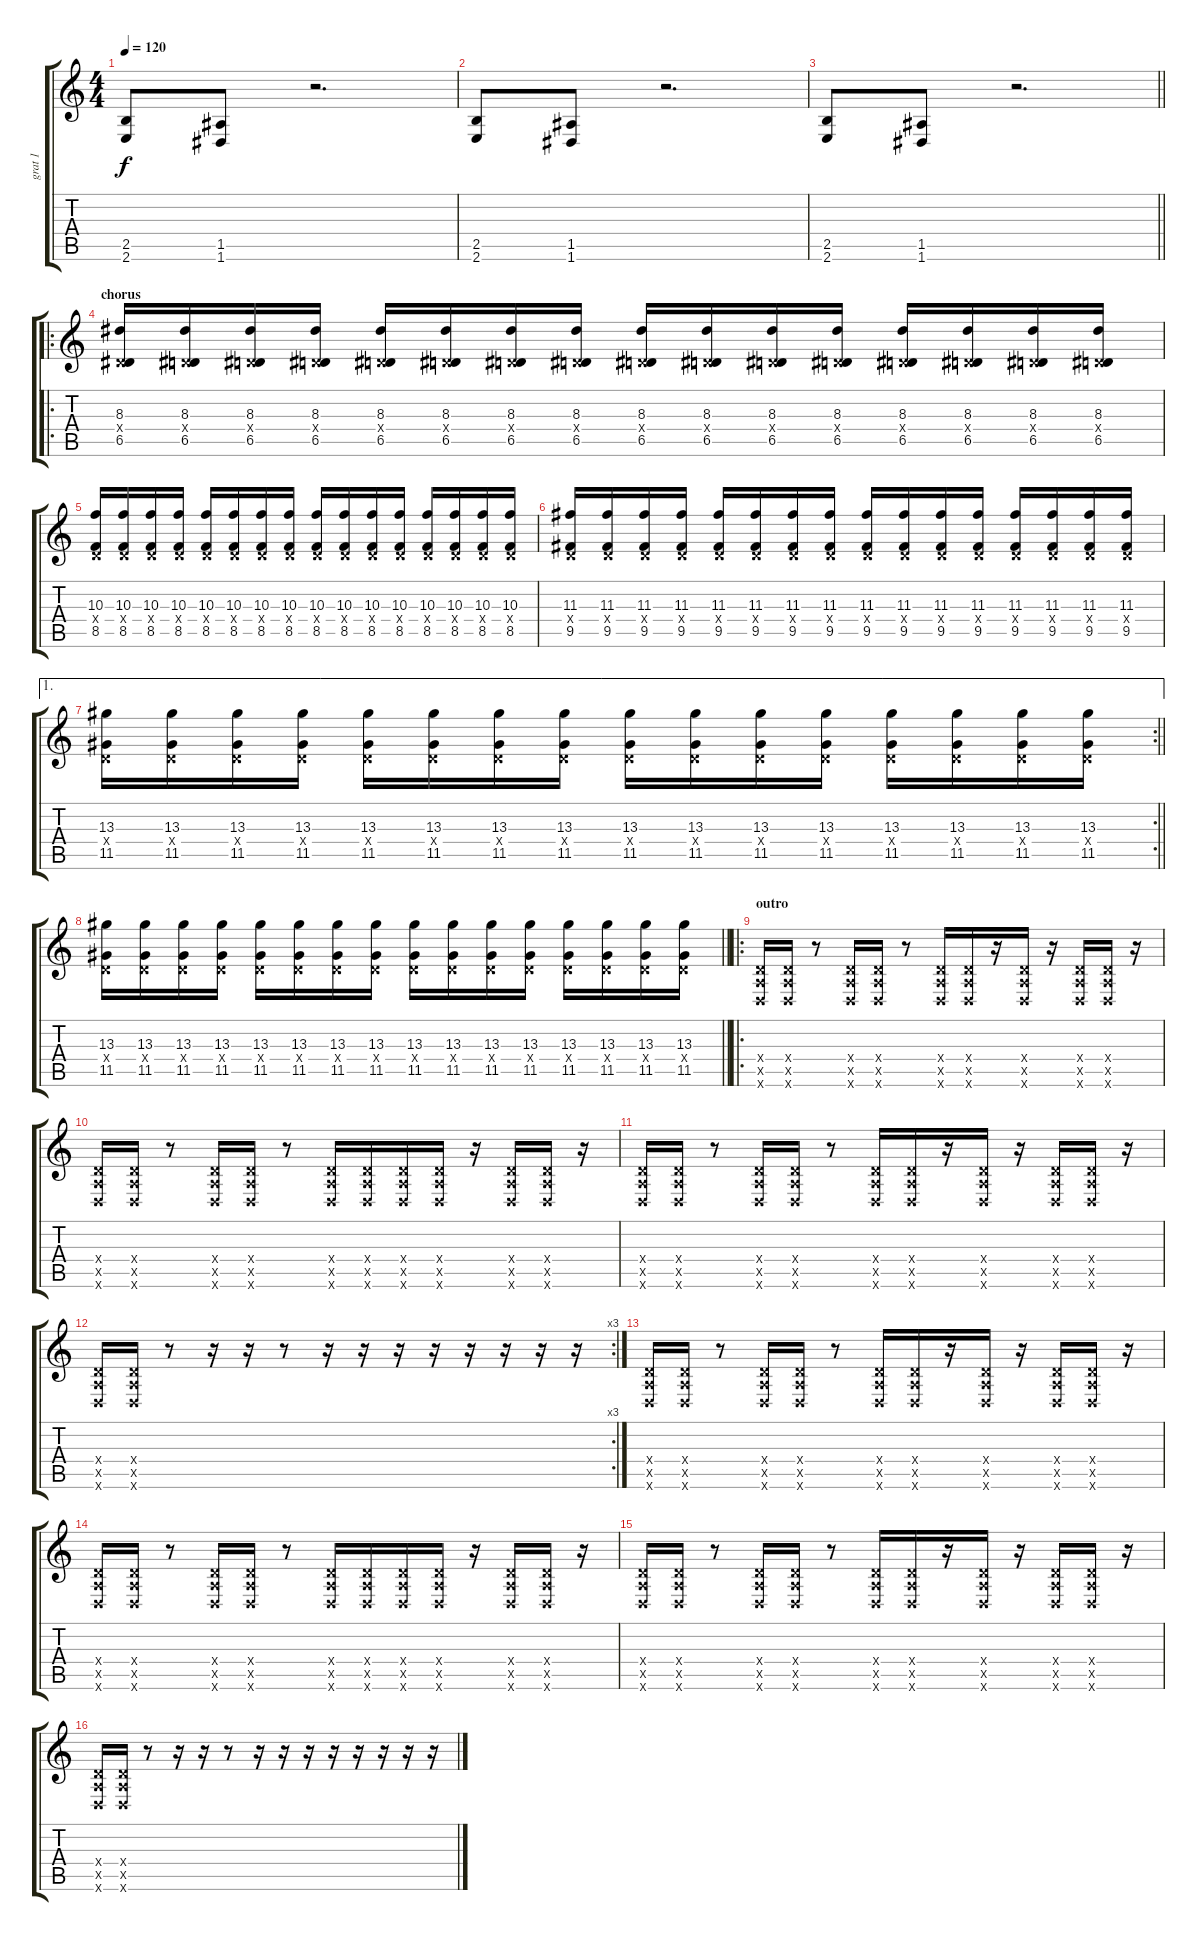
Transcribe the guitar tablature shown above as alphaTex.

\track ("grat 1" "grat 1") {instrument distortionguitar}
\staff {score tabs}
\tuning (E4 B3 G3 D3 A2 D2) {hide}
\ts (4 4)
\tempo 120
\clef g2
\ks c
(2.5 2.6).8{dy f} (1.5 1.6).8 r.2{d} |
(2.5 2.6).8 (1.5 1.6).8 r.2{d} |
\barLineRight lightlight
(2.5 2.6).8 (1.5 1.6).8 r.2{d} |
\ro
\section ("" "chorus")
(8.3 0.4{x} 6.5).16 (8.3 0.4{x} 6.5).16 (8.3 0.4{x} 6.5).16 (8.3 0.4{x} 6.5).16 (8.3 0.4{x} 6.5).16 (8.3 0.4{x} 6.5).16 (8.3 0.4{x} 6.5).16 (8.3 0.4{x} 6.5).16 (8.3 0.4{x} 6.5).16 (8.3 0.4{x} 6.5).16 (8.3 0.4{x} 6.5).16 (8.3 0.4{x} 6.5).16 (8.3 0.4{x} 6.5).16 (8.3 0.4{x} 6.5).16 (8.3 0.4{x} 6.5).16 (8.3 0.4{x} 6.5).16 |
(10.3 0.4{x} 8.5).16 (10.3 0.4{x} 8.5).16 (10.3 0.4{x} 8.5).16 (10.3 0.4{x} 8.5).16 (10.3 0.4{x} 8.5).16 (10.3 0.4{x} 8.5).16 (10.3 0.4{x} 8.5).16 (10.3 0.4{x} 8.5).16 (10.3 0.4{x} 8.5).16 (10.3 0.4{x} 8.5).16 (10.3 0.4{x} 8.5).16 (10.3 0.4{x} 8.5).16 (10.3 0.4{x} 8.5).16 (10.3 0.4{x} 8.5).16 (10.3 0.4{x} 8.5).16 (10.3 0.4{x} 8.5).16 |
(11.3 0.4{x} 9.5).16 (11.3 0.4{x} 9.5).16 (11.3 0.4{x} 9.5).16 (11.3 0.4{x} 9.5).16 (11.3 0.4{x} 9.5).16 (11.3 0.4{x} 9.5).16 (11.3 0.4{x} 9.5).16 (11.3 0.4{x} 9.5).16 (11.3 0.4{x} 9.5).16 (11.3 0.4{x} 9.5).16 (11.3 0.4{x} 9.5).16 (11.3 0.4{x} 9.5).16 (11.3 0.4{x} 9.5).16 (11.3 0.4{x} 9.5).16 (11.3 0.4{x} 9.5).16 (11.3 0.4{x} 9.5).16 |
\ae 1
\rc 2
\barLineRight lightlight
(13.3 0.4{x} 11.5).16 (13.3 0.4{x} 11.5).16 (13.3 0.4{x} 11.5).16 (13.3 0.4{x} 11.5).16 (13.3 0.4{x} 11.5).16 (13.3 0.4{x} 11.5).16 (13.3 0.4{x} 11.5).16 (13.3 0.4{x} 11.5).16 (13.3 0.4{x} 11.5).16 (13.3 0.4{x} 11.5).16 (13.3 0.4{x} 11.5).16 (13.3 0.4{x} 11.5).16 (13.3 0.4{x} 11.5).16 (13.3 0.4{x} 11.5).16 (13.3 0.4{x} 11.5).16 (13.3 0.4{x} 11.5).16 |
\barLineRight lightlight
(13.3 0.4{x} 11.5).16 (13.3 0.4{x} 11.5).16 (13.3 0.4{x} 11.5).16 (13.3 0.4{x} 11.5).16 (13.3 0.4{x} 11.5).16 (13.3 0.4{x} 11.5).16 (13.3 0.4{x} 11.5).16 (13.3 0.4{x} 11.5).16 (13.3 0.4{x} 11.5).16 (13.3 0.4{x} 11.5).16 (13.3 0.4{x} 11.5).16 (13.3 0.4{x} 11.5).16 (13.3 0.4{x} 11.5).16 (13.3 0.4{x} 11.5).16 (13.3 0.4{x} 11.5).16 (13.3 0.4{x} 11.5).16 |
\ro
\section ("" "outro")
(0.4{x} 0.5{x} 0.6{x}).16 (0.4{x} 0.5{x} 0.6{x}).16 r.8 (0.4{x} 0.5{x} 0.6{x}).16 (0.4{x} 0.5{x} 0.6{x}).16 r.8 (0.4{x} 0.5{x} 0.6{x}).16 (0.4{x} 0.5{x} 0.6{x}).16 r.16 (0.4{x} 0.5{x} 0.6{x}).16 r.16 (0.4{x} 0.5{x} 0.6{x}).16 (0.4{x} 0.5{x} 0.6{x}).16 r.16 |
(0.4{x} 0.5{x} 0.6{x}).16 (0.4{x} 0.5{x} 0.6{x}).16 r.8 (0.4{x} 0.5{x} 0.6{x}).16 (0.4{x} 0.5{x} 0.6{x}).16 r.8 (0.4{x} 0.5{x} 0.6{x}).16 (0.4{x} 0.5{x} 0.6{x}).16 (0.4{x} 0.5{x} 0.6{x}).16 (0.4{x} 0.5{x} 0.6{x}).16 r.16 (0.4{x} 0.5{x} 0.6{x}).16 (0.4{x} 0.5{x} 0.6{x}).16 r.16 |
(0.4{x} 0.5{x} 0.6{x}).16 (0.4{x} 0.5{x} 0.6{x}).16 r.8 (0.4{x} 0.5{x} 0.6{x}).16 (0.4{x} 0.5{x} 0.6{x}).16 r.8 (0.4{x} 0.5{x} 0.6{x}).16 (0.4{x} 0.5{x} 0.6{x}).16 r.16 (0.4{x} 0.5{x} 0.6{x}).16 r.16 (0.4{x} 0.5{x} 0.6{x}).16 (0.4{x} 0.5{x} 0.6{x}).16 r.16 |
\rc 3
(0.4{x} 0.5{x} 0.6{x}).16 (0.4{x} 0.5{x} 0.6{x}).16 r.8 r.16 r.16 r.8 r.16 r.16 r.16 r.16 r.16 r.16 r.16 r.16 |
(0.4{x} 0.5{x} 0.6{x}).16 (0.4{x} 0.5{x} 0.6{x}).16 r.8 (0.4{x} 0.5{x} 0.6{x}).16 (0.4{x} 0.5{x} 0.6{x}).16 r.8 (0.4{x} 0.5{x} 0.6{x}).16 (0.4{x} 0.5{x} 0.6{x}).16 r.16 (0.4{x} 0.5{x} 0.6{x}).16 r.16 (0.4{x} 0.5{x} 0.6{x}).16 (0.4{x} 0.5{x} 0.6{x}).16 r.16 |
(0.4{x} 0.5{x} 0.6{x}).16 (0.4{x} 0.5{x} 0.6{x}).16 r.8 (0.4{x} 0.5{x} 0.6{x}).16 (0.4{x} 0.5{x} 0.6{x}).16 r.8 (0.4{x} 0.5{x} 0.6{x}).16 (0.4{x} 0.5{x} 0.6{x}).16 (0.4{x} 0.5{x} 0.6{x}).16 (0.4{x} 0.5{x} 0.6{x}).16 r.16 (0.4{x} 0.5{x} 0.6{x}).16 (0.4{x} 0.5{x} 0.6{x}).16 r.16 |
(0.4{x} 0.5{x} 0.6{x}).16 (0.4{x} 0.5{x} 0.6{x}).16 r.8 (0.4{x} 0.5{x} 0.6{x}).16 (0.4{x} 0.5{x} 0.6{x}).16 r.8 (0.4{x} 0.5{x} 0.6{x}).16 (0.4{x} 0.5{x} 0.6{x}).16 r.16 (0.4{x} 0.5{x} 0.6{x}).16 r.16 (0.4{x} 0.5{x} 0.6{x}).16 (0.4{x} 0.5{x} 0.6{x}).16 r.16 |
(0.4{x} 0.5{x} 0.6{x}).16 (0.4{x} 0.5{x} 0.6{x}).16 r.8 r.16 r.16 r.8 r.16 r.16 r.16 r.16 r.16 r.16 r.16 r.16
